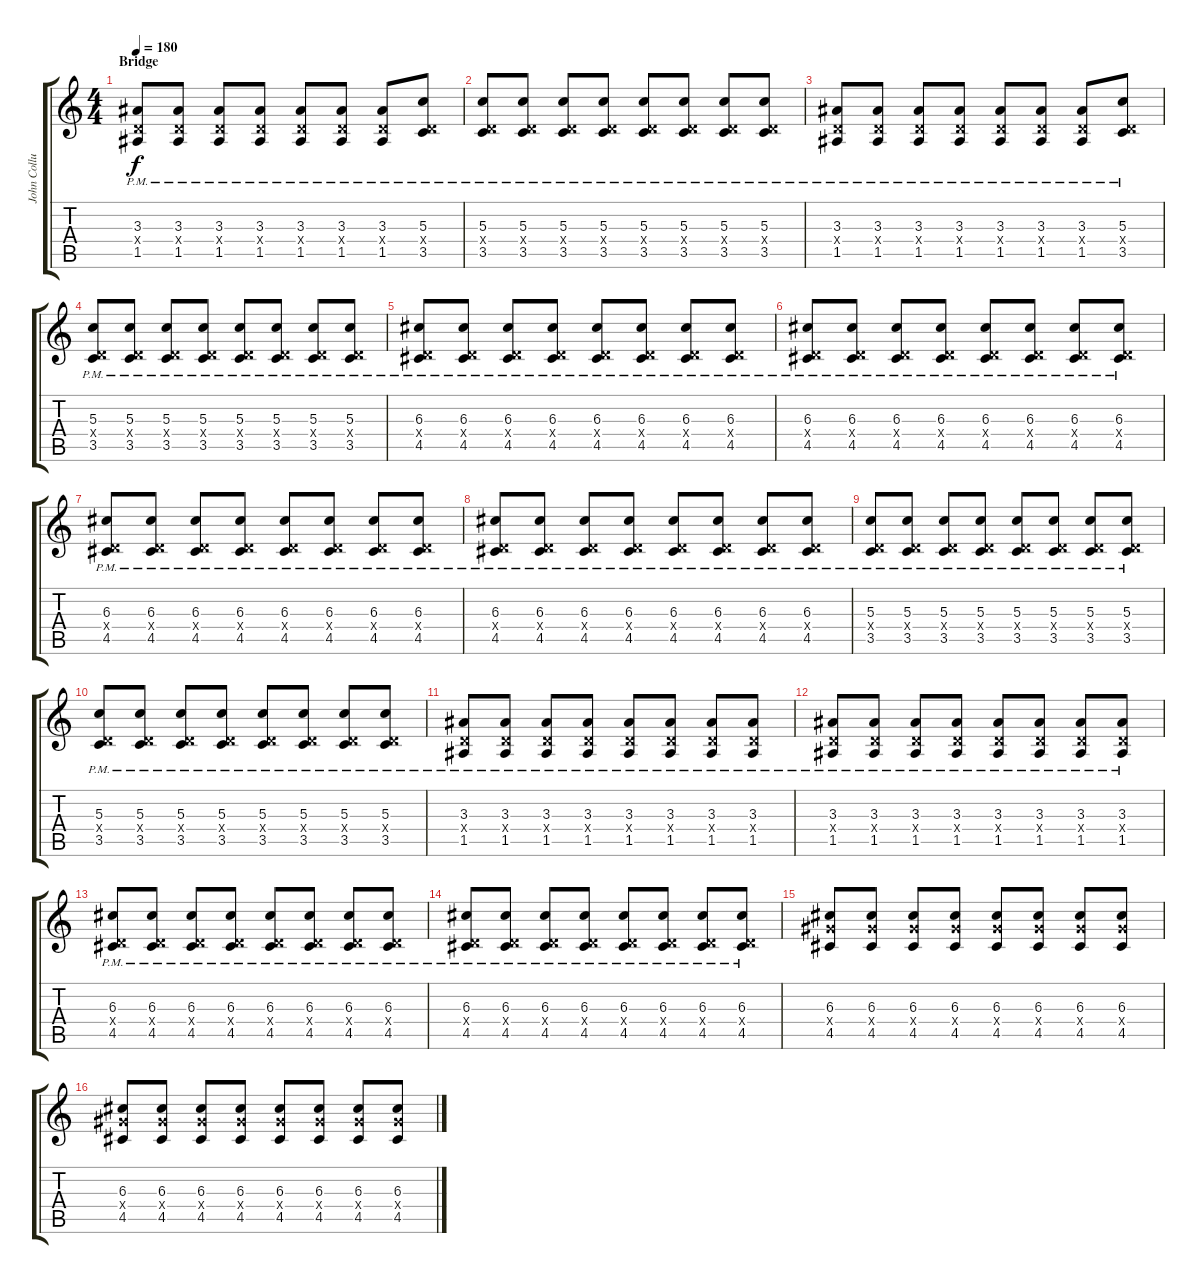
\track ("John Collura (Lead gtr)" "John Collu") {instrument distortionguitar}
\staff {score tabs}
\tuning (E4 B3 G3 D3 A2 E2) {hide}
\ts (4 4)
\section ("" "Bridge")
\tempo 180
\clef g2
\ks c
(3.3{pm} 0.4{x} 1.5{pm}).8{dy f} (3.3{pm} 0.4{x} 1.5{pm}).8 (3.3{pm} 0.4{x} 1.5{pm}).8 (3.3{pm} 0.4{x} 1.5{pm}).8 (3.3{pm} 0.4{x} 1.5{pm}).8 (3.3{pm} 0.4{x} 1.5{pm}).8 (3.3{pm} 0.4{x} 1.5{pm}).8 (5.3{pm} 0.4{x} 3.5{pm}).8 |
(5.3{pm} 0.4{x} 3.5{pm}).8 (5.3{pm} 0.4{x} 3.5{pm}).8 (5.3{pm} 0.4{x} 3.5{pm}).8 (5.3{pm} 0.4{x} 3.5{pm}).8 (5.3{pm} 0.4{x} 3.5{pm}).8 (5.3{pm} 0.4{x} 3.5{pm}).8 (5.3{pm} 0.4{x} 3.5{pm}).8 (5.3{pm} 0.4{x} 3.5{pm}).8 |
(3.3{pm} 0.4{x} 1.5{pm}).8 (3.3{pm} 0.4{x} 1.5{pm}).8 (3.3{pm} 0.4{x} 1.5{pm}).8 (3.3{pm} 0.4{x} 1.5{pm}).8 (3.3{pm} 0.4{x} 1.5{pm}).8 (3.3{pm} 0.4{x} 1.5{pm}).8 (3.3{pm} 0.4{x} 1.5{pm}).8 (5.3{pm} 0.4{x} 3.5{pm}).8 |
(5.3{pm} 0.4{x} 3.5{pm}).8 (5.3{pm} 0.4{x} 3.5{pm}).8 (5.3{pm} 0.4{x} 3.5{pm}).8 (5.3{pm} 0.4{x} 3.5{pm}).8 (5.3{pm} 0.4{x} 3.5{pm}).8 (5.3{pm} 0.4{x} 3.5{pm}).8 (5.3{pm} 0.4{x} 3.5{pm}).8 (5.3{pm} 0.4{x} 3.5{pm}).8 |
(6.3{pm} 0.4{x} 4.5{pm}).8 (6.3{pm} 0.4{x} 4.5{pm}).8 (6.3{pm} 0.4{x} 4.5{pm}).8 (6.3{pm} 0.4{x} 4.5{pm}).8 (6.3{pm} 0.4{x} 4.5{pm}).8 (6.3{pm} 0.4{x} 4.5{pm}).8 (6.3{pm} 0.4{x} 4.5{pm}).8 (6.3{pm} 0.4{x} 4.5{pm}).8 |
(6.3{pm} 0.4{x} 4.5{pm}).8 (6.3{pm} 0.4{x} 4.5{pm}).8 (6.3{pm} 0.4{x} 4.5{pm}).8 (6.3{pm} 0.4{x} 4.5{pm}).8 (6.3{pm} 0.4{x} 4.5{pm}).8 (6.3{pm} 0.4{x} 4.5{pm}).8 (6.3{pm} 0.4{x} 4.5{pm}).8 (6.3{pm} 0.4{x} 4.5{pm}).8 |
(6.3{pm} 0.4{x} 4.5{pm}).8 (6.3{pm} 0.4{x} 4.5{pm}).8 (6.3{pm} 0.4{x} 4.5{pm}).8 (6.3{pm} 0.4{x} 4.5{pm}).8 (6.3{pm} 0.4{x} 4.5{pm}).8 (6.3{pm} 0.4{x} 4.5{pm}).8 (6.3{pm} 0.4{x} 4.5{pm}).8 (6.3{pm} 0.4{x} 4.5{pm}).8 |
(6.3{pm} 0.4{x} 4.5{pm}).8 (6.3{pm} 0.4{x} 4.5{pm}).8 (6.3{pm} 0.4{x} 4.5{pm}).8 (6.3{pm} 0.4{x} 4.5{pm}).8 (6.3{pm} 0.4{x} 4.5{pm}).8 (6.3{pm} 0.4{x} 4.5{pm}).8 (6.3{pm} 0.4{x} 4.5{pm}).8 (6.3{pm} 0.4{x} 4.5{pm}).8 |
(5.3{pm} 0.4{x} 3.5{pm}).8 (5.3{pm} 0.4{x} 3.5{pm}).8 (5.3{pm} 0.4{x} 3.5{pm}).8 (5.3{pm} 0.4{x} 3.5{pm}).8 (5.3{pm} 0.4{x} 3.5{pm}).8 (5.3{pm} 0.4{x} 3.5{pm}).8 (5.3{pm} 0.4{x} 3.5{pm}).8 (5.3{pm} 0.4{x} 3.5{pm}).8 |
(5.3{pm} 0.4{x} 3.5{pm}).8 (5.3{pm} 0.4{x} 3.5{pm}).8 (5.3{pm} 0.4{x} 3.5{pm}).8 (5.3{pm} 0.4{x} 3.5{pm}).8 (5.3{pm} 0.4{x} 3.5{pm}).8 (5.3{pm} 0.4{x} 3.5{pm}).8 (5.3{pm} 0.4{x} 3.5{pm}).8 (5.3{pm} 0.4{x} 3.5{pm}).8 |
(3.3{pm} 0.4{x} 1.5{pm}).8 (3.3{pm} 0.4{x} 1.5{pm}).8 (3.3{pm} 0.4{x} 1.5{pm}).8 (3.3{pm} 0.4{x} 1.5{pm}).8 (3.3{pm} 0.4{x} 1.5{pm}).8 (3.3{pm} 0.4{x} 1.5{pm}).8 (3.3{pm} 0.4{x} 1.5{pm}).8 (3.3{pm} 0.4{x} 1.5{pm}).8 |
(3.3{pm} 0.4{x} 1.5{pm}).8 (3.3{pm} 0.4{x} 1.5{pm}).8 (3.3{pm} 0.4{x} 1.5{pm}).8 (3.3{pm} 0.4{x} 1.5{pm}).8 (3.3{pm} 0.4{x} 1.5{pm}).8 (3.3{pm} 0.4{x} 1.5{pm}).8 (3.3{pm} 0.4{x} 1.5{pm}).8 (3.3{pm} 0.4{x} 1.5{pm}).8 |
(6.3{pm} 0.4{x} 4.5{pm}).8 (6.3{pm} 0.4{x} 4.5{pm}).8 (6.3{pm} 0.4{x} 4.5{pm}).8 (6.3{pm} 0.4{x} 4.5{pm}).8 (6.3{pm} 0.4{x} 4.5{pm}).8 (6.3{pm} 0.4{x} 4.5{pm}).8 (6.3{pm} 0.4{x} 4.5{pm}).8 (6.3{pm} 0.4{x} 4.5{pm}).8 |
(6.3{pm} 0.4{x} 4.5{pm}).8 (6.3{pm} 0.4{x} 4.5{pm}).8 (6.3{pm} 0.4{x} 4.5{pm}).8 (6.3{pm} 0.4{x} 4.5{pm}).8 (6.3{pm} 0.4{x} 4.5{pm}).8 (6.3{pm} 0.4{x} 4.5{pm}).8 (6.3{pm} 0.4{x} 4.5{pm}).8 (6.3{pm} 0.4{x} 4.5{pm}).8 |
(6.3 6.4{x} 4.5).8 (6.3 6.4{x} 4.5).8 (6.3 6.4{x} 4.5).8 (6.3 6.4{x} 4.5).8 (6.3 6.4{x} 4.5).8 (6.3 6.4{x} 4.5).8 (6.3 6.4{x} 4.5).8 (6.3 6.4{x} 4.5).8 |
(6.3 6.4{x} 4.5).8 (6.3 6.4{x} 4.5).8 (6.3 6.4{x} 4.5).8 (6.3 6.4{x} 4.5).8 (6.3 6.4{x} 4.5).8 (6.3 6.4{x} 4.5).8 (6.3 6.4{x} 4.5).8 (6.3 6.4{x} 4.5).8
